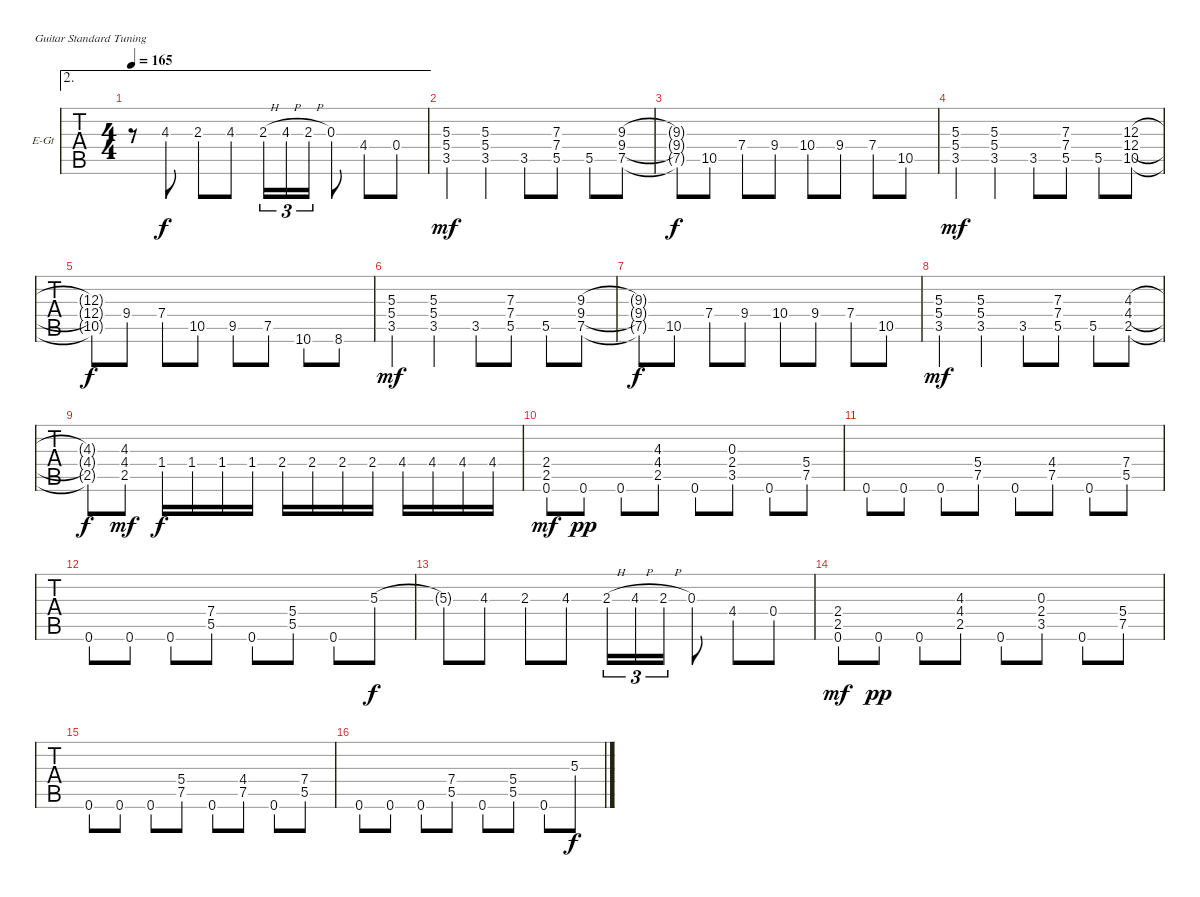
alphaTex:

\bracketExtendMode groupsimilarinstruments
\firstSystemTrackNameOrientation horizontal
\otherSystemsTrackNameOrientation horizontal
\track ("Guitar 2 (Lead)" "E-Gt") {instrument distortionguitar}
\staff {tabs}
\tuning (E4 B3 G3 D3 A2 E2)
\ae 2
\ts (4 4)
\tempo 165
\clef g2
\ks c
r.8{dy f} 4.3.8 2.3.8 4.3.8 2.3{h}.16{tu (3 2)} 4.3{h}.16{tu (3 2)} 2.3{h}.16{tu (3 2)} 0.3.8 4.4.8 0.4.8 |
(5.3 5.4 3.5).4{dy mf} (5.3 5.4 3.5).4 3.5.8 (7.3 7.4 5.5).8 5.5.8 (9.3 9.4 7.5).8 |
(9.3{t} 9.4{t} 7.5{t}).8{dy f} 10.5.8 7.4.8 9.4.8 10.4.8 9.4.8 7.4.8 10.5.8 |
(5.3 5.4 3.5).4{dy mf} (5.3 5.4 3.5).4 3.5.8 (7.3 7.4 5.5).8 5.5.8 (12.3 12.4 10.5).8 |
(12.3{t} 12.4{t} 10.5{t}).8{dy f} 9.4.8 7.4.8 10.5.8 9.5.8 7.5.8 10.6.8 8.6.8 |
(5.3 5.4 3.5).4{dy mf} (5.3 5.4 3.5).4 3.5.8 (7.3 7.4 5.5).8 5.5.8 (9.3 9.4 7.5).8 |
(9.3{t} 9.4{t} 7.5{t}).8{dy f} 10.5.8 7.4.8 9.4.8 10.4.8 9.4.8 7.4.8 10.5.8 |
(5.3 5.4 3.5).4{dy mf} (5.3 5.4 3.5).4 3.5.8 (7.3 7.4 5.5).8 5.5.8 (4.3 4.4 2.5).8 |
(4.3{t} 4.4{t} 2.5{t}).8{dy f} (4.3 4.4 2.5).8{dy mf} 1.4.16{dy f} 1.4.16 1.4.16 1.4.16 2.4.16 2.4.16 2.4.16 2.4.16 4.4.16 4.4.16 4.4.16 4.4.16 |
(2.4 2.5 0.6).8{dy mf} 0.6.8{dy pp} 0.6.8 (4.3 4.4 2.5).8 0.6.8 (0.3 2.4 3.5).8 0.6.8 (5.4 7.5).8 |
0.6.8 0.6.8 0.6.8 (5.4 7.5).8 0.6.8 (4.4 7.5).8 0.6.8 (7.4 5.5).8 |
0.6.8 0.6.8 0.6.8 (7.4 5.5).8 0.6.8 (5.4 5.5).8 0.6.8 5.3.8{dy f} |
5.3{t}.8 4.3.8 2.3.8 4.3.8 2.3{h}.16{tu (3 2)} 4.3{h}.16{tu (3 2)} 2.3{h}.16{tu (3 2)} 0.3.8 4.4.8 0.4.8 |
(2.4 2.5 0.6).8{dy mf} 0.6.8{dy pp} 0.6.8 (4.3 4.4 2.5).8 0.6.8 (0.3 2.4 3.5).8 0.6.8 (5.4 7.5).8 |
0.6.8 0.6.8 0.6.8 (5.4 7.5).8 0.6.8 (4.4 7.5).8 0.6.8 (7.4 5.5).8 |
0.6.8 0.6.8 0.6.8 (7.4 5.5).8 0.6.8 (5.4 5.5).8 0.6.8 5.3.8{dy f}
